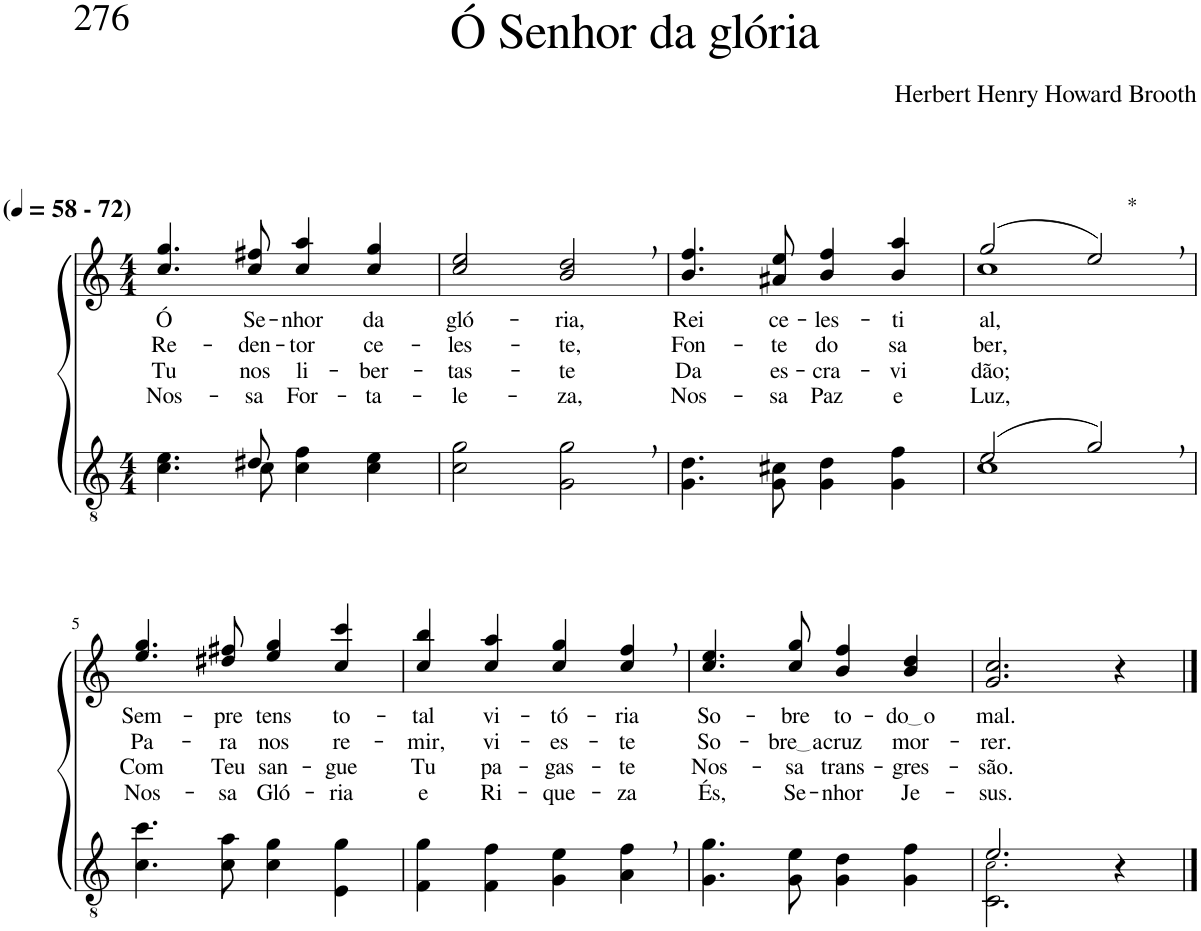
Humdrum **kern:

**kern	**kern	**text	**text	**text	**text
*part2	*part1	*part1	*part1	*part1	*part1
*staff2	*staff1	*staff1	*staff1	*staff1	*staff1
*I"Parte III e IV	*I"Parte I e II	*	*	*	*
*clefGv2	*clefG2	*	*	*	*
*Trd5c9	*Trd5c9	*	*	*	*
*k[]	*k[]	*	*	*	*
*M4/4	*M4/4	*	*	*	*
*MM58	*MM58	*	*	*	*
=1	=1	=1	=1	=1	=1
*^	*	*	*	*	*
!	!	!LO:TX:a:B:t=(	!	!	!	!
!	!	!LO:TX:a:B:t=- 72)	!	!	!	!
!	!	!	!LO:LY:b	!LO:LY:b	!LO:LY:b	!LO:LY:b
4.ryy	4.c\ 4.e\	4.cc/ 4.gg/	Ó	Re-	Tu	Nos-
!	!	!	!LO:LY:b	!LO:LY:b	!LO:LY:b	!LO:LY:b
8d#X/	8c\	8cc/ 8ff#X/	Se-	-den-	nos	-sa
!	!	!	!LO:LY:b	!LO:LY:b	!LO:LY:b	!LO:LY:b
2ryy	4c\ 4f\	4cc/ 4aa/	-nhor	-tor	li-	For-
!	!	!	!LO:LY:b	!LO:LY:b	!LO:LY:b	!LO:LY:b
.	4c\ 4e\	4cc/ 4gg/	da	ce-	-ber-	-ta-
=2	=2	=2	=2	=2	=2	=2
!	!	!	!LO:LY:b	!LO:LY:b	!LO:LY:b	!LO:LY:b
*v	*v	*	*	*	*	*
2c\ 2g\	2cc/ 2ee/	gló-	-les-	-tas-	-le-
!	!	!LO:LY:b	!LO:LY:b	!LO:LY:b	!LO:LY:b
2G\, 2g\,	2b/, 2dd/,	-ria,	-te,	-te	-za,
=3	=3	=3	=3	=3	=3
!	!	!LO:LY:b	!LO:LY:b	!LO:LY:b	!LO:LY:b
4.G\ 4.d\	4.b/ 4.ff/	Rei	Fon-	Da	Nos-
!	!	!LO:LY:b	!LO:LY:b	!LO:LY:b	!LO:LY:b
8G\ 8c#X\	8a#X/ 8ee/	ce-	-te	es-	-sa
!	!	!LO:LY:b	!LO:LY:b	!LO:LY:b	!LO:LY:b
4G\ 4d\	4b/ 4ff/	-les-	do	-cra-	Paz
!	!	!LO:LY:b	!LO:LY:b	!LO:LY:b	!LO:LY:b
4G\ 4f\	4b/ 4aa/	-ti-	sa-	-vi-	e
=4	=4	=4	=4	=4	=4
*^	*	*	*	*	*
!	!	!	!	!	!	!LO:LY:b
*	*	*^	*	*	*	*
!	!	!	!	!LO:LY:b	!LO:LY:b	!LO:LY:b	!
(2e/	1c	(2gg/	1cc	-al,	-ber,	-dão;	Luz,
!	!	!LO:TX:a:t=*	!	!	!	!	!
2g,/)	.	2ee,/)	.	.	.	.	.
*v	*v	*	*	*	*	*	*
*	*v	*v	*	*	*	*
!!LO:LB:g=z
=5	=5	=5	=5	=5	=5
!	!	!LO:LY:b	!LO:LY:b	!LO:LY:b	!LO:LY:b
4.c\ 4.cc\	4.ee/ 4.gg/	Sem-	Pa-	Com	Nos-
!	!	!LO:LY:b	!LO:LY:b	!LO:LY:b	!LO:LY:b
8c\ 8a\	8dd#X/ 8ff#X/	-pre	-ra	Teu	-sa
!	!	!LO:LY:b	!LO:LY:b	!LO:LY:b	!LO:LY:b
4c\ 4g\	4ee/ 4gg/	tens	nos	san-	Gló-
!	!	!LO:LY:b	!LO:LY:b	!LO:LY:b	!LO:LY:b
4E\ 4g\	4cc/ 4ccc/	to-	re-	-gue	-ria
=6	=6	=6	=6	=6	=6
!	!	!LO:LY:b	!LO:LY:b	!LO:LY:b	!LO:LY:b
4F\ 4g\	4cc/ 4bb/	-tal	-mir,	Tu	e
!	!	!LO:LY:b	!LO:LY:b	!LO:LY:b	!LO:LY:b
4F\ 4f\	4cc/ 4aa/	vi-	vi-	pa-	Ri-
!	!	!LO:LY:b	!LO:LY:b	!LO:LY:b	!LO:LY:b
4G\ 4e\	4cc/ 4gg/	-tó-	-es-	-gas-	-que-
!	!	!LO:LY:b	!LO:LY:b	!LO:LY:b	!LO:LY:b
4A\, 4f\,	4cc/, 4ff/,	-ria	-te	-te	-za
=7	=7	=7	=7	=7	=7
!	!	!LO:LY:b	!LO:LY:b	!LO:LY:b	!LO:LY:b
4.G\ 4.g\	4.cc/ 4.ee/	So-	So-	Nos-	És,
!	!	!LO:LY:b	!LO:LY:b	!LO:LY:b	!LO:LY:b
8G\ 8e\	8cc/ 8gg/	-bre	bre a	-sa	Se-
!	!	!LO:LY:b	!LO:LY:b	!LO:LY:b	!LO:LY:b
4G\ 4d\	4b/ 4ff/	to-	cruz	trans-	-nhor
!	!	!LO:LY:b	!LO:LY:b	!LO:LY:b	!LO:LY:b
4G\ 4f\	4b/ 4dd/	do o	mor-	-gres-	Je-
=8	=8	=8	=8	=8	=8
*^	*	*	*	*	*
!	!	!	!LO:LY:b	!LO:LY:b	!LO:LY:b	!LO:LY:b
2.e/	2.C\ 2.c!\	2.g/ 2.cc/	mal.	-rer.	-são.	-sus.
4r	4ryy	4r	.	.	.	.
*v	*v	*	*	*	*	*
==	==	==	==	==	==
*-	*-	*-	*-	*-	*-
